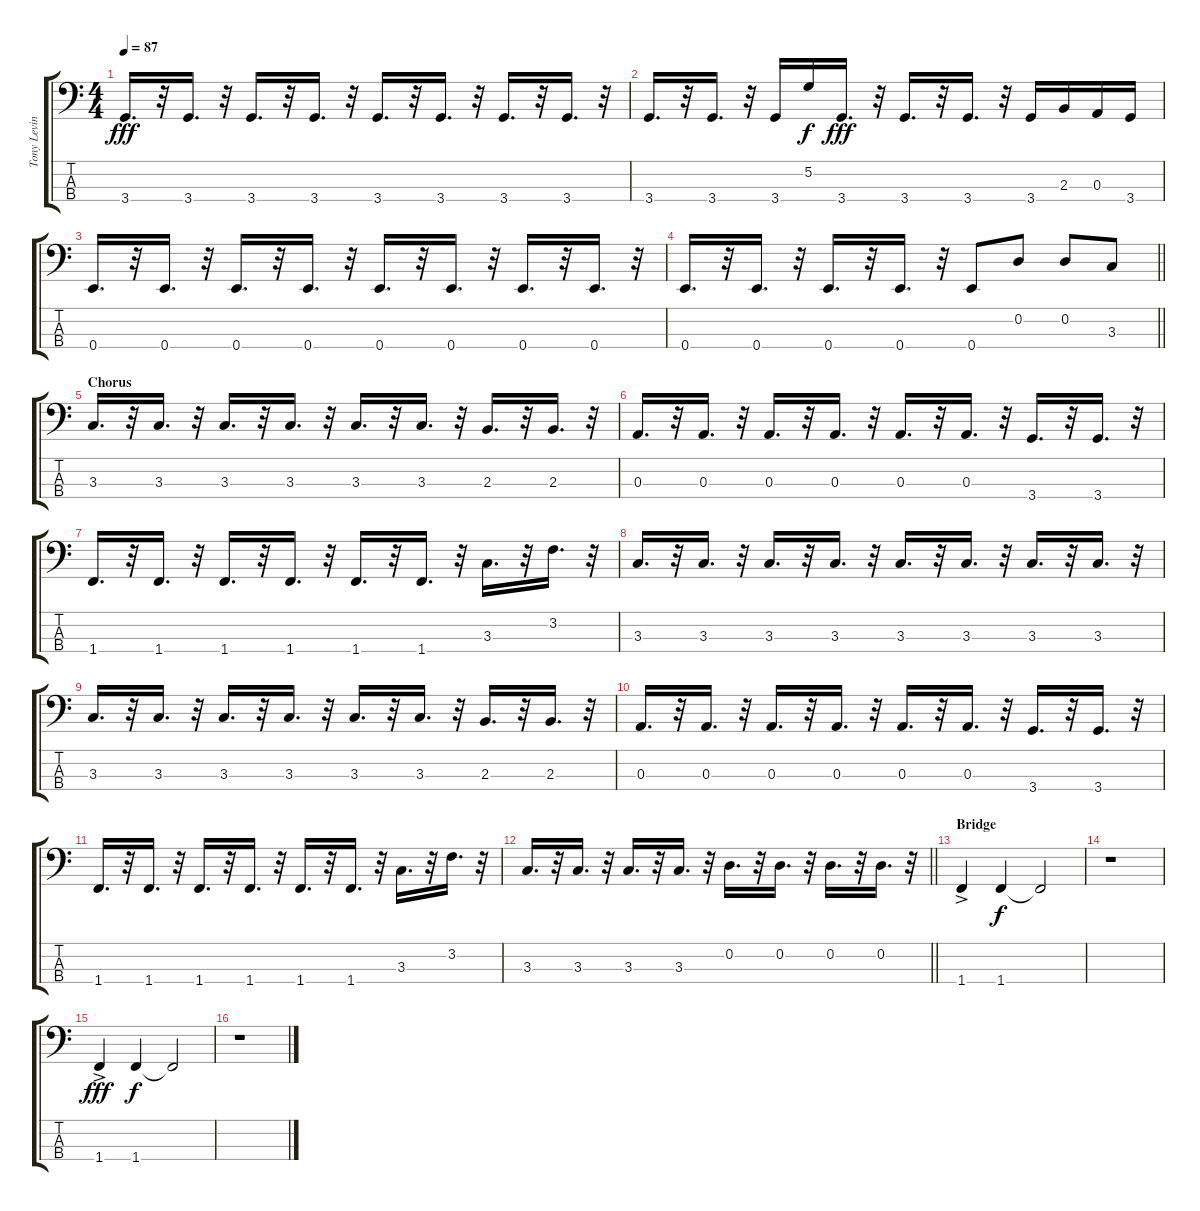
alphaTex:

\track ("Tony Levine (Bass)" "Tony Levin") {instrument electricbassfinger}
\staff {score tabs}
\tuning (G2 D2 A1 E1) {hide}
\ts (4 4)
\tempo 87
\clef f4
\ks c
3.4.16{d dy fff} r.32 3.4.16{d} r.32 3.4.16{d} r.32 3.4.16{d} r.32 3.4.16{d} r.32 3.4.16{d} r.32 3.4.16{d} r.32 3.4.16{d} r.32 |
3.4.16{d} r.32 3.4.16{d} r.32 3.4.16 5.2.16{dy f} 3.4.16{d dy fff} r.32 3.4.16{d} r.32 3.4.16{d} r.32 3.4.16 2.3.16 0.3.16 3.4.16 |
0.4.16{d} r.32 0.4.16{d} r.32 0.4.16{d} r.32 0.4.16{d} r.32 0.4.16{d} r.32 0.4.16{d} r.32 0.4.16{d} r.32 0.4.16{d} r.32 |
\barLineRight lightlight
0.4.16{d} r.32 0.4.16{d} r.32 0.4.16{d} r.32 0.4.16{d} r.32 0.4.8 0.2.8 0.2.8 3.3.8 |
\section ("" "Chorus")
3.3.16{d} r.32 3.3.16{d} r.32 3.3.16{d} r.32 3.3.16{d} r.32 3.3.16{d} r.32 3.3.16{d} r.32 2.3.16{d} r.32 2.3.16{d} r.32 |
0.3.16{d} r.32 0.3.16{d} r.32 0.3.16{d} r.32 0.3.16{d} r.32 0.3.16{d} r.32 0.3.16{d} r.32 3.4.16{d} r.32 3.4.16{d} r.32 |
1.4.16{d} r.32 1.4.16{d} r.32 1.4.16{d} r.32 1.4.16{d} r.32 1.4.16{d} r.32 1.4.16{d} r.32 3.3.16{d} r.32 3.2.16{d} r.32 |
3.3.16{d} r.32 3.3.16{d} r.32 3.3.16{d} r.32 3.3.16{d} r.32 3.3.16{d} r.32 3.3.16{d} r.32 3.3.16{d} r.32 3.3.16{d} r.32 |
3.3.16{d} r.32 3.3.16{d} r.32 3.3.16{d} r.32 3.3.16{d} r.32 3.3.16{d} r.32 3.3.16{d} r.32 2.3.16{d} r.32 2.3.16{d} r.32 |
0.3.16{d} r.32 0.3.16{d} r.32 0.3.16{d} r.32 0.3.16{d} r.32 0.3.16{d} r.32 0.3.16{d} r.32 3.4.16{d} r.32 3.4.16{d} r.32 |
1.4.16{d} r.32 1.4.16{d} r.32 1.4.16{d} r.32 1.4.16{d} r.32 1.4.16{d} r.32 1.4.16{d} r.32 3.3.16{d} r.32 3.2.16{d} r.32 |
\barLineRight lightlight
3.3.16{d} r.32 3.3.16{d} r.32 3.3.16{d} r.32 3.3.16{d} r.32 0.2.16{d} r.32 0.2.16{d} r.32 0.2.16{d} r.32 0.2.16{d} r.32 |
\section ("" "Bridge")
1.4{ac}.4 1.4.4{dy f} 1.4{t}.2 |
r.1 |
1.4{ac}.4{dy fff} 1.4.4{dy f} 1.4{t}.2 |
r.1
